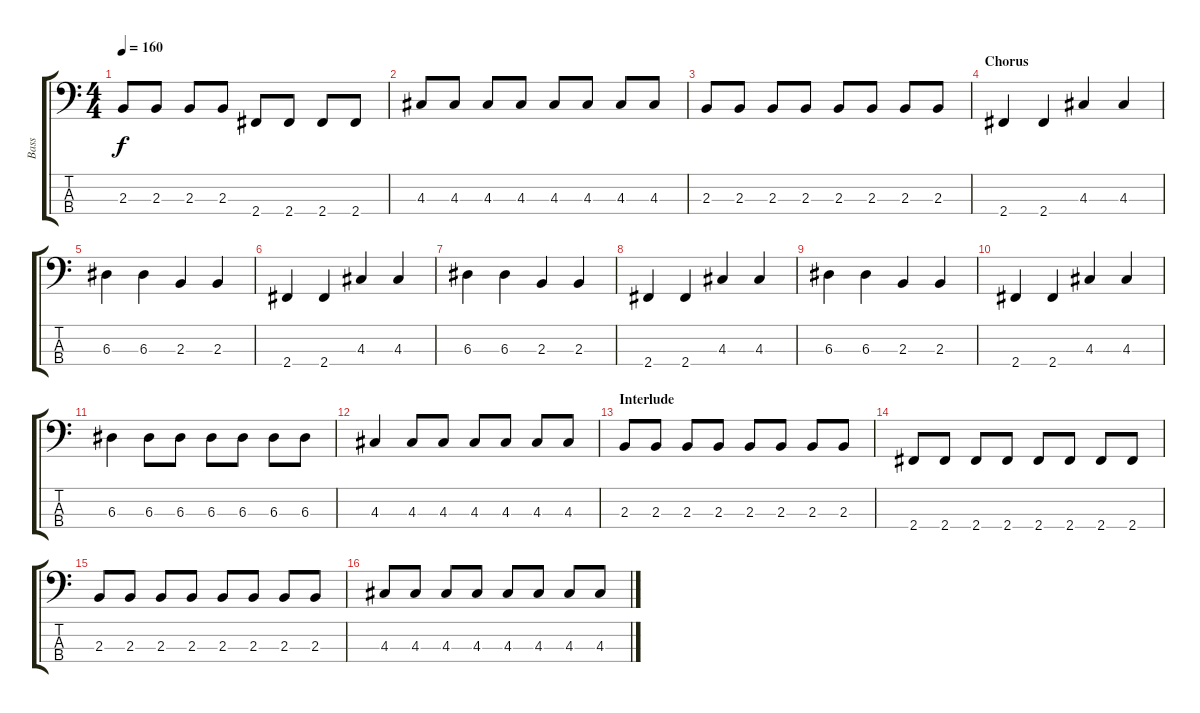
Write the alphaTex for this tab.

\track ("Bass" "Bass") {instrument slapbass2}
\staff {score tabs}
\tuning (G2 D2 A1 E1) {hide}
\ts (4 4)
\tempo 160
\clef f4
\ks c
2.3.8{dy f} 2.3.8 2.3.8 2.3.8 2.4.8 2.4.8 2.4.8 2.4.8 |
4.3.8 4.3.8 4.3.8 4.3.8 4.3.8 4.3.8 4.3.8 4.3.8 |
2.3.8 2.3.8 2.3.8 2.3.8 2.3.8 2.3.8 2.3.8 2.3.8 |
\section ("" "Chorus")
2.4.4 2.4.4 4.3.4 4.3.4 |
6.3.4 6.3.4 2.3.4 2.3.4 |
2.4.4 2.4.4 4.3.4 4.3.4 |
6.3.4 6.3.4 2.3.4 2.3.4 |
2.4.4 2.4.4 4.3.4 4.3.4 |
6.3.4 6.3.4 2.3.4 2.3.4 |
2.4.4 2.4.4 4.3.4 4.3.4 |
6.3.4 6.3.8 6.3.8 6.3.8 6.3.8 6.3.8 6.3.8 |
4.3.4 4.3.8 4.3.8 4.3.8 4.3.8 4.3.8 4.3.8 |
\section ("" "Interlude")
2.3.8 2.3.8 2.3.8 2.3.8 2.3.8 2.3.8 2.3.8 2.3.8 |
2.4.8 2.4.8 2.4.8 2.4.8 2.4.8 2.4.8 2.4.8 2.4.8 |
2.3.8 2.3.8 2.3.8 2.3.8 2.3.8 2.3.8 2.3.8 2.3.8 |
4.3.8 4.3.8 4.3.8 4.3.8 4.3.8 4.3.8 4.3.8 4.3.8
